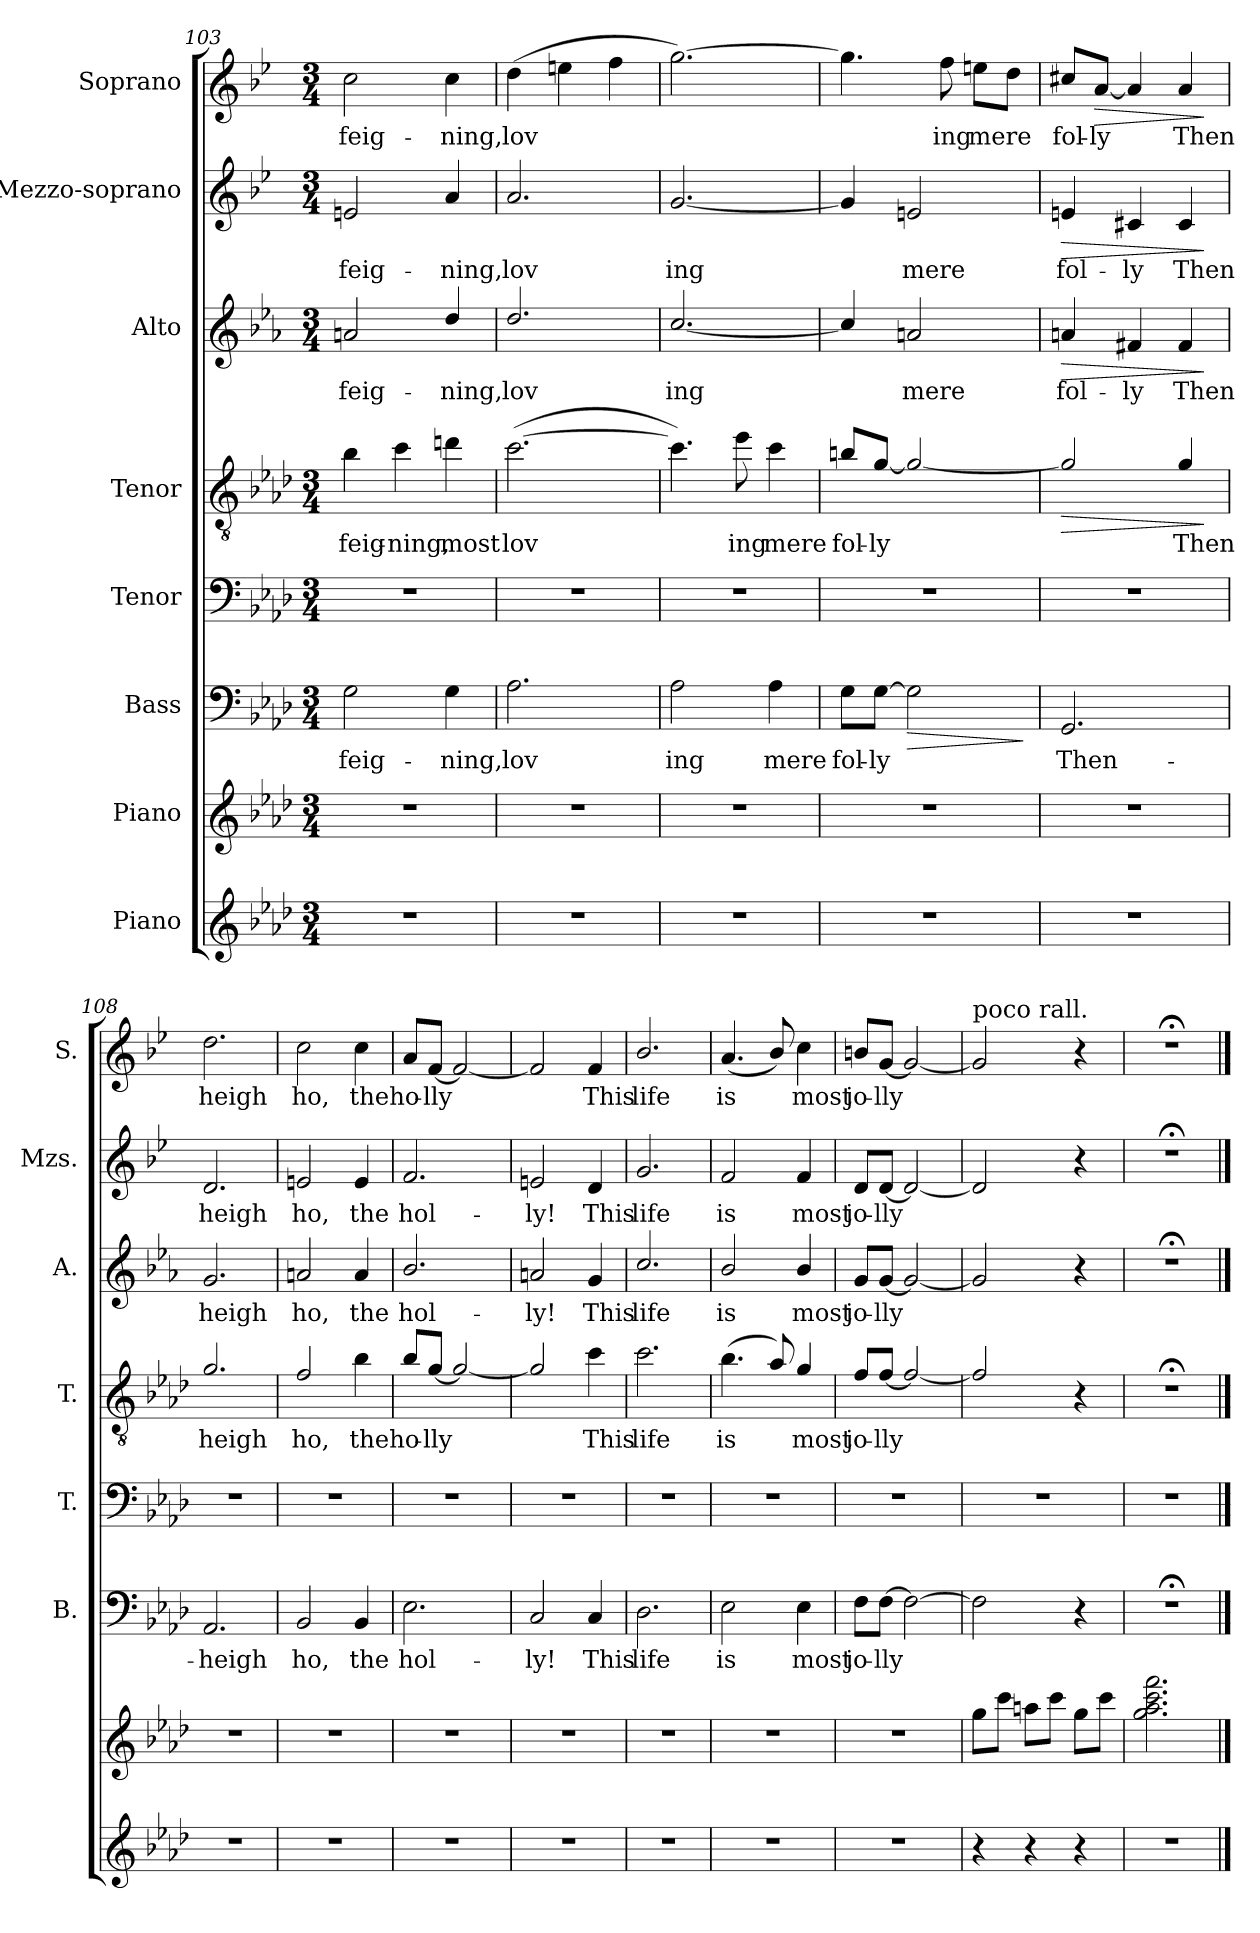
**kern	**kern	**kern	**text	**dynam	**kern	**kern	**text	**dynam	**kern	**text	**dynam	**kern	**text	**dynam	**kern	**text	**dynam
*part8	*part7	*part6	*part6	*part6	*part5	*part4	*part4	*part4	*part3	*part3	*part3	*part2	*part2	*part2	*part1	*part1	*part1
*staff8	*staff7	*staff6	*staff6	*staff6	*staff5	*staff4	*staff4	*staff4	*staff3	*staff3	*staff3	*staff2	*staff2	*staff2	*staff1	*staff1	*staff1
*I"Piano	*I"Piano	*I"Bass	*	*	*I"Tenor	*I"Tenor	*	*	*I"Alto	*	*	*I"Mezzo-soprano	*	*	*I"Soprano	*	*
*	*	*I'B.	*	*	*I'T.	*I'T.	*	*	*I'A.	*	*	*I'Mzs.	*	*	*I'S.	*	*
!!LO:PB:g=z
*clefG2	*clefG2	*clefF4	*	*	*clefF4	*clefGv2	*	*	*clefG2	*	*	*clefG2	*	*	*clefG2	*	*
*	*	*	*	*	*	*ITrd8c14	*	*	*ITrd4c7	*	*	*ITrd1c2	*	*	*ITrd1c2	*	*
*k[b-e-a-d-]	*k[b-e-a-d-]	*k[b-e-a-d-]	*	*	*k[b-e-a-d-]	*k[b-e-a-d-]	*	*	*k[b-e-a-d-]	*	*	*k[b-e-a-d-]	*	*	*k[b-e-a-d-]	*	*
*M3/4	*M3/4	*M3/4	*	*	*M3/4	*M3/4	*	*	*M3/4	*	*	*M3/4	*	*	*M3/4	*	*
=103	=103	=103	=103	=103	=103	=103	=103	=103	=103	=103	=103	=103	=103	=103	=103	=103	=103
!	!	!	!LO:LY:b	!	!	!	!LO:LY:b	!	!	!LO:LY:b	!	!	!LO:LY:b	!	!	!LO:LY:b	!
2.r	2.r	2G\	feig-	.	2.r	4B-\	feig-	.	2dn/	feig-	.	2dn/	feig-	.	2b-\	feig-	.
!	!	!	!	!	!	!	!LO:LY:b	!	!	!	!	!	!	!	!	!	!
.	.	.	.	.	.	4c\	-ning,	.	.	.	.	.	.	.	.	.	.
!	!	!	!LO:LY:b	!	!	!	!LO:LY:b	!	!	!LO:LY:b	!	!	!LO:LY:b	!	!	!LO:LY:b	!
.	.	4G\	-ning,	.	.	4dn\	most	.	4g/	-ning,	.	4g/	-ning,	.	4b-\	-ning,	.
=104	=104	=104	=104	=104	=104	=104	=104	=104	=104	=104	=104	=104	=104	=104	=104	=104	=104
!	!	!	!LO:LY:b	!	!	!	!LO:LY:b	!	!	!LO:LY:b	!	!	!LO:LY:b	!	!	!LO:LY:b	!
2.r	2.r	2.A-\	lov	.	2.r	([2.c\	lov	.	2.g/	lov	.	2.g/	lov	.	(4cc\	lov	.
.	.	.	.	.	.	.	.	.	.	.	.	.	.	.	4ddn\	.	.
.	.	.	.	.	.	.	.	.	.	.	.	.	.	.	4ee-\	.	.
=105	=105	=105	=105	=105	=105	=105	=105	=105	=105	=105	=105	=105	=105	=105	=105	=105	=105
!	!	!	!LO:LY:b	!	!	!	!	!	!	!LO:LY:b	!	!	!LO:LY:b	!	!	!	!
2.r	2.r	2A-\	ing	.	2.r	4.c\])	.	.	[2.f/	ing	.	[2.f/	ing	.	[2.ff\)	.	.
!	!	!	!	!	!	!	!LO:LY:b	!	!	!	!	!	!	!	!	!	!
.	.	.	.	.	.	8e-\	ing	.	.	.	.	.	.	.	.	.	.
!	!	!	!LO:LY:b	!	!	!	!LO:LY:b	!	!	!	!	!	!	!	!	!	!
.	.	4A-\	mere	.	.	4c\	mere	.	.	.	.	.	.	.	.	.	.
=106	=106	=106	=106	=106	=106	=106	=106	=106	=106	=106	=106	=106	=106	=106	=106	=106	=106
!	!	!	!LO:LY:b	!	!	!	!LO:LY:b	!	!	!	!	!	!	!	!	!	!
2.r	2.r	8G\L	-fol-	.	2.r	8Bn/L	fol-	.	4f/]	.	.	4f/]	.	.	4.ff\]	.	.
!	!	!	!LO:LY:b	!	!	!	!LO:LY:b	!	!	!	!	!	!	!	!	!	!
.	.	[8G\J	-ly	.	.	[8G/J	-ly	.	.	.	.	.	.	.	.	.	.
!	!	!	!	!LO:HP:b	!	!	!	!	!	!LO:LY:b	!	!	!LO:LY:b	!	!	!	!
.	.	2G\]	.	>	.	2G/_	.	.	2dn/	mere	.	2dn/	mere	.	.	.	.
!	!	!	!	!	!	!	!	!	!	!	!	!	!	!	!	!LO:LY:b	!
.	.	.	.	.	.	.	.	.	.	.	.	.	.	.	8ee-\	ing	.
!	!	!	!	!	!	!	!	!	!	!	!	!	!	!	!	!LO:LY:b	!
.	.	.	.	.	.	.	.	.	.	.	.	.	.	.	8ddn\L	-mere	.
.	.	.	.	.	.	.	.	.	.	.	.	.	.	.	8cc\J	.	.
.	.	.	.	]	.	.	.	.	.	.	.	.	.	.	.	.	.
=107	=107	=107	=107	=107	=107	=107	=107	=107	=107	=107	=107	=107	=107	=107	=107	=107	=107
!	!	!	!LO:LY:b	!	!	!	!	!LO:HP:b	!	!LO:LY:b	!LO:HP:b	!	!LO:LY:b	!LO:HP:b	!	!LO:LY:b	!
2.r	2.r	2.GG/	-Then-	.	2.r	2G/]	.	>	4dn/	fol-	>	4dn/	fol-	>	8bn/L	-fol-	.
!	!	!	!	!	!	!	!	!	!	!	!	!	!	!	!	!LO:LY:b	!LO:HP:b
.	.	.	.	.	.	.	.	.	.	.	.	.	.	.	[8g/J	-ly	>
!	!	!	!	!	!	!	!	!	!	!LO:LY:b	!	!	!LO:LY:b	!	!	!	!
.	.	.	.	.	.	.	.	.	4Bn/	-ly	.	4Bn/	-ly	.	4g/]	.	.
!	!	!	!	!	!	!	!LO:LY:b	!	!	!LO:LY:b	!	!	!LO:LY:b	!	!	!LO:LY:b	!
.	.	.	.	.	.	4G/	Then	.	4B/	Then	.	4B/	Then	.	4g/	Then	.
.	.	.	.	.	.	.	.	]	.	.	]	.	.	]	.	.	]
=108	=108	=108	=108	=108	=108	=108	=108	=108	=108	=108	=108	=108	=108	=108	=108	=108	=108
!	!	!	!LO:LY:b	!	!	!	!LO:LY:b	!	!	!LO:LY:b	!	!	!LO:LY:b	!	!	!LO:LY:b	!
2.r	2.r	2.AA-/	heigh	.	2.r	2.G/	heigh	.	2.c/	heigh	.	2.c/	heigh	.	2.cc\	heigh	.
!!LO:PB:g=z
=109	=109	=109	=109	=109	=109	=109	=109	=109	=109	=109	=109	=109	=109	=109	=109	=109	=109
!	!	!	!LO:LY:b	!	!	!	!LO:LY:b	!	!	!LO:LY:b	!	!	!LO:LY:b	!	!	!LO:LY:b	!
2.r	2.r	2BB-/	ho,	.	2.r	2F/	ho,	.	2dn/	ho,	.	2dn/	ho,	.	2b-\	ho,	.
!	!	!	!LO:LY:b	!	!	!	!LO:LY:b	!	!	!LO:LY:b	!	!	!LO:LY:b	!	!	!LO:LY:b	!
.	.	4BB-/	the	.	.	4B-\	the	.	4d/	the	.	4d/	the	.	4b-\	the	.
=110	=110	=110	=110	=110	=110	=110	=110	=110	=110	=110	=110	=110	=110	=110	=110	=110	=110
!	!	!	!LO:LY:b	!	!	!	!LO:LY:b	!	!	!LO:LY:b	!	!	!LO:LY:b	!	!	!LO:LY:b	!
2.r	2.r	2.E-\	hol-	.	2.r	8B-/L	ho-	.	2.e-/	hol-	.	2.e-/	hol-	.	8g/L	ho-	.
!	!	!	!	!	!	!	!LO:LY:b	!	!	!	!	!	!	!	!	!LO:LY:b	!
.	.	.	.	.	.	[8G/J	-lly	.	.	.	.	.	.	.	[8e-/J	-lly	.
.	.	.	.	.	.	2G/_	.	.	.	.	.	.	.	.	2e-/_	.	.
=111	=111	=111	=111	=111	=111	=111	=111	=111	=111	=111	=111	=111	=111	=111	=111	=111	=111
!	!	!	!LO:LY:b	!	!	!	!	!	!	!LO:LY:b	!	!	!LO:LY:b	!	!	!	!LO:DY:a
2.r	2.r	2C/	-ly!	.	2.r	2G/]	.	.	2dn/	-ly!	.	2dn/	-ly!	.	2e-/]	.	other-dynamics
!	!	!	!LO:LY:b	!	!	!	!LO:LY:b	!	!	!LO:LY:b	!	!	!LO:LY:b	!	!	!LO:LY:b	!
.	.	4C/	This	.	.	4c\	This	.	4c/	This	.	4c/	This	.	4e-/	This	.
=112	=112	=112	=112	=112	=112	=112	=112	=112	=112	=112	=112	=112	=112	=112	=112	=112	=112
!	!	!	!LO:LY:b	!	!	!	!LO:LY:b	!	!	!LO:LY:b	!	!	!LO:LY:b	!	!	!LO:LY:b	!
2.r	2.r	2.D-\	life	.	2.r	2.c\	life	.	2.f/	life	.	2.f/	life	.	2.a-/	life	.
=113	=113	=113	=113	=113	=113	=113	=113	=113	=113	=113	=113	=113	=113	=113	=113	=113	=113
!	!	!	!LO:LY:b	!	!	!	!LO:LY:b	!	!	!LO:LY:b	!	!	!LO:LY:b	!	!	!LO:LY:b	!
2.r	2.r	2E-\	is	.	2.r	(4.B-\	is	.	2e-/	is	.	2e-/	is	.	(4.g/	is	.
.	.	.	.	.	.	8A-/)	.	.	.	.	.	.	.	.	8a-/)	.	.
!	!	!	!LO:LY:b	!	!	!	!LO:LY:b	!	!	!LO:LY:b	!	!	!LO:LY:b	!	!	!LO:LY:b	!
.	.	4E-\	most	.	.	4G/	most	.	4e-/	most	.	4e-/	most	.	4b-\	most	.
=114	=114	=114	=114	=114	=114	=114	=114	=114	=114	=114	=114	=114	=114	=114	=114	=114	=114
!	!	!	!LO:LY:b	!	!	!	!LO:LY:b	!	!	!LO:LY:b	!	!	!LO:LY:b	!	!	!LO:LY:b	!
2.r	2.r	8F\L	jo-	.	2.r	8F/L	jo-	.	8c/L	jo-	.	8c/L	jo-	.	8an/L	jo-	.
!	!	!	!LO:LY:b	!	!	!	!LO:LY:b	!	!	!LO:LY:b	!	!	!LO:LY:b	!	!	!LO:LY:b	!
.	.	[8F\J	-lly	.	.	[8F/J	-lly	.	[8c/J	-lly	.	[8c/J	-lly	.	[8f/J	-lly	.
.	.	2F\_	.	.	.	2F/_	.	.	2c/_	.	.	2c/_	.	.	2f/_	.	.
=115	=115	=115	=115	=115	=115	=115	=115	=115	=115	=115	=115	=115	=115	=115	=115	=115	=115
!	!	!	!	!	!	!	!	!	!	!	!	!	!	!	!LO:TX:a:t=poco rall.	!	!
4r	8gg\L	2F\]	.	.	2.r	2F/]	.	.	2c/]	.	.	2c/]	.	.	2f/]	.	.
.	8ccc\J	.	.	.	.	.	.	.	.	.	.	.	.	.	.	.	.
4r	8aan\L	.	.	.	.	.	.	.	.	.	.	.	.	.	.	.	.
.	8ccc\J	.	.	.	.	.	.	.	.	.	.	.	.	.	.	.	.
4r	8gg\L	4r	.	.	.	4r	.	.	4r	.	.	4r	.	.	4r	.	.
.	8ccc\J	.	.	.	.	.	.	.	.	.	.	.	.	.	.	.	.
=116	=116	=116	=116	=116	=116	=116	=116	=116	=116	=116	=116	=116	=116	=116	=116	=116	=116
2.r	2.gg\ 2.aa-\ 2.ccc\ 2.fff\	2.r;<	.	.	2.r	2.r;<	.	.	2.r;<	.	.	2.r;<	.	.	2.r;<	.	.
==	==	==	==	==	==	==	==	==	==	==	==	==	==	==	==	==	==
*-	*-	*-	*-	*-	*-	*-	*-	*-	*-	*-	*-	*-	*-	*-	*-	*-	*-
